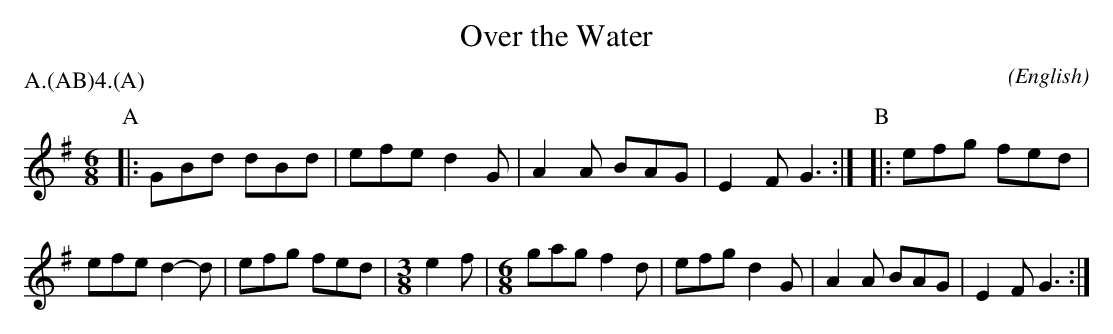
X:1
T:Over the Water
M:6/8
C:
O:English
P:A.(AB)4.(A)
K:G
P:A
|: GBd dBd  | efe d2 G | A2 A BAG | E2 F G3 :|\
P:B
|: efg fed  | efe d2-d | efg  fed |\
M:3/8
L:1/8
e2 f |\
M:6/8
gag f2 d | efg d2 G | A2 A BAG | E2 F G3 :|
